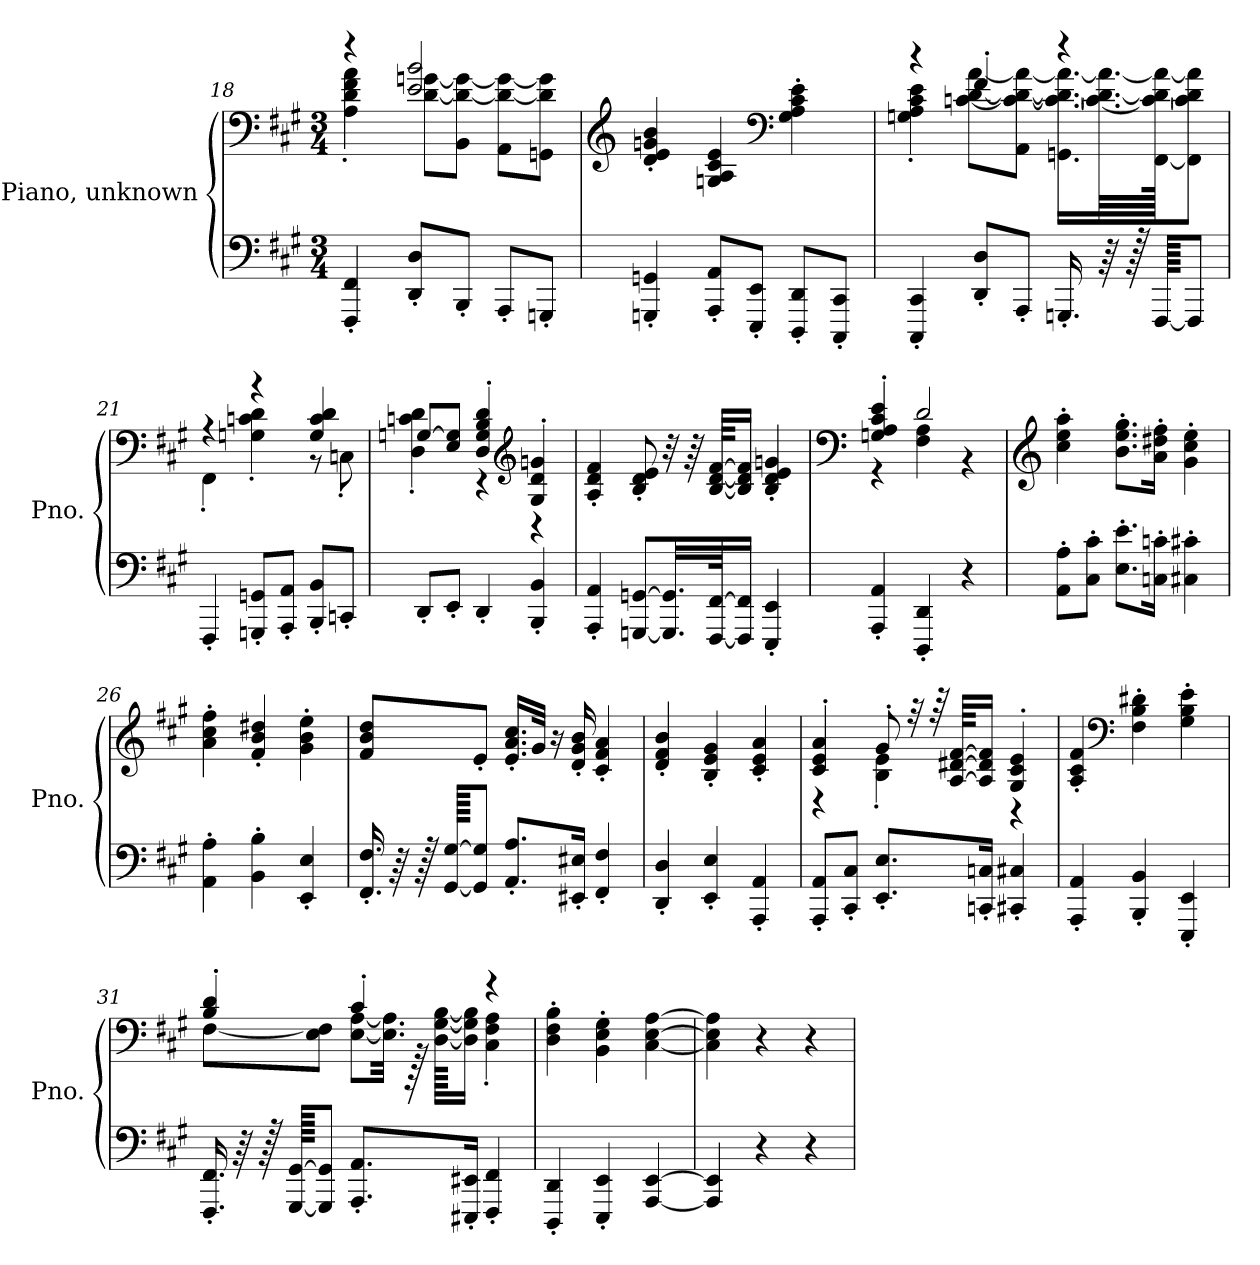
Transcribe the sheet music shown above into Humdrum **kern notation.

**kern	**kern
*part1	*part1
*staff2	*staff1
*I"Piano, unknown	*
*I'Pno.	*
*clefF4	*clefF4
*k[f#c#g#]	*k[f#c#g#]
*M3/4	*M3/4
=18	=18
*	*^
4FFF#/' 4FF#/'	4r	4A\' 4d\' 4f#\' 4a\'
8DD/' 8D/'L	2e/ 2b/	[8d\ [8gn\L
8BBB'/J	.	8BB\ 8d\_ 8g\_J
8AAA'/L	.	8AA\ 8d\_ 8g\_L
8GGGn'/J	.	8GGn\ 8d\] 8g\]J
*	*v	*v
=19	=19
*	*clefG2
4GGGn/' 4GGn/'	4d/' 4e/' 4gn/' 4b/'
8AAA/' 8AA/'L	4Gn/ 4A/ 4c#/ 4e/
8EEE/' 8EE/'J	.
*	*clefF4
8DDD/' 8DD/'L	4G\' 4A\' 4c#\' 4e\'
8CCC#/' 8CC#/'J	.
!!LO:LB:g=z
=20	=20
*	*^
4CCC#/' 4CC#/'	4r	4Gn\' 4A\' 4c#\' 4e\'
8DD/' 8D/'L	4f#'/	[8cn\ [8d\ [8a\L
8AAA'/J	.	8AA\ 8c\_ 8d\_ 8a\_J
16.GGGn'/	4r	16.GGn\ 16.c\_ 16.d\_ 16.a\_LL
64r	.	64.c\_ 64.d\_ 64.a\_LL
128r	.	.
[128FFF#/KKKKL	.	[128FF#\ 128c\_ 128d\_ 128a\_JJJK
8FFF#/J]	.	8FF#\] 8c\] 8d\] 8a\]J
=21	=21	=21
4FFF#'/	4r	4FF#'\
8GGGn/' 8GGn/'L	4r	4Gn\' 4cn\' 4d\'
8AAA/' 8AA/'J	.	.
8BBB/' 8BB/'L	4G/ 4c/ 4d/	8r
8CCn'/J	.	8Cn'\
=22	=22	=22
8DD'/L	[8Gn/L	4D\' 4cn\' 4d\'
8EE'/J	8E/ 8G/]J	.
4DD'/	4D/' 4G/' 4B/' 4d/'	4r
*	*clefG2	*
4BBB/' 4BB/'	4G/' 4d/' 4gn/'	4r
*	*v	*v
!!LO:PB:g=z
=23	=23
4AAA/' 4AA/'	4A/' 4d/' 4f#/'
[8GGGn/ [8GGn/L	8B/' 8d/' 8e/'
32.GGG/] 32.GG/]LL	32r
.	64r
[64FFF#/ [64FF#/JK	[64B/ [64d/ [64f#/KKLL
16FFF#/] 16FF#/]JJ	16B/] 16d/] 16f#/]JJ
4EEE/' 4EE/'	4B/' 4d/' 4e/' 4gn/'
=24	=24
*	*clefF4
*	*^
4AAA/' 4AA/'	4Gn/' 4A/' 4c#/' 4e/'	4r
4DDD/' 4DD/'	2d/	4F#\ 4A\
4r	.	4r
*	*v	*v
=25	=25
*	*clefG2
8AA\' 8A\'L	4cc#\' 4ee\' 4aa\'
8C#\' 8c#\'J	.
8.E\' 8.e\'L	8.b\' 8.ee\' 8.gg#\'L
16Cn\' 16cn\'Jk	16a\' 16dd#X\' 16ff#\'Jk
4C#X\' 4c#X\'	4g#\' 4cc#\' 4ee\'
=26	=26
4AA\' 4A\'	4a\' 4cc#\' 4ff#\'
4BB\' 4B\'	4f#/' 4b/' 4dd#X/'
4EE/' 4E/'	4g#\' 4b\' 4ee\'
!!LO:LB:g=z
=27	=27
16.FF#/' 16.F#/'	8f#/ 8b/ 8dd/L
64r	.
128r	.
[128GG#/ [128G#/KKKKL	.
8GG#/] 8G#/]J	8e'/J
8.AA/' 8.A/'L	16.e/' 16.a/' 16.cc#/'LL
.	32g#/JJk
.	16r
16EE#X/' 16E#X/'Jk	16d/' 16g#/' 16b/'
4FF#/' 4F#/'	4c#/' 4f#/' 4a/'
=28	=28
4DD/' 4D/'	4d/' 4f#/' 4b/'
4EE/' 4E/'	4B/' 4e/' 4g#/'
4AAA/' 4AA/'	4c#/' 4e/' 4a/'
=29	=29
*	*^
8AAA/' 8AA/'L	4c#/' 4e/' 4a/'	4r
8CC#/' 8C#/'J	.	.
8.EE/' 8.E/'L	8g#'/	4B\' 4e\'
.	32r	.
.	64r	.
.	[64A/ [64d#X/ [64f#/KKLL	.
16CCn/' 16Cn/'Jk	16A/] 16d#/] 16f#/]JJ	.
4CC#X/' 4C#X/'	4G#/' 4c#/' 4e/'	4r
*	*v	*v
=30	=30
4AAA/' 4AA/'	4A/' 4c#/' 4f#/'
*	*clefF4
4BBB/' 4BB/'	4F#\' 4B\' 4d#X\'
4EEE/' 4EE/'	4G#\' 4B\' 4e\'
!!LO:LB:g=z
=31	=31
*	*^
16.FFF#/' 16.FF#/'	4B/' 4d/'	[8F#\L
64r	.	.
128r	.	.
[128GGG#/ [128GG#/KKKKL	.	.
8GGG#/] 8GG#/]J	.	8E\ 8F#\]J
8.AAA/' 8.AA/'L	4c#'/	[8E\ [8A\L
.	.	32.E\] 32.A\]Jkk
.	.	128r
.	.	[128D\ [128G#\ [128B\KKKLL
16EEE#X/' 16EE#X/'Jk	.	16D\] 16G#\] 16B\]JJ
4FFF#/' 4FF#/'	4r	4C#\' 4F#\' 4A\'
*	*v	*v
=32	=32
4DDD/' 4DD/'	4D\' 4F#\' 4B\'
4EEE/' 4EE/'	4BB\' 4E\' 4G#\'
[4AAA/ [4EE/	[4C#\ [4E\ [4A\
=33	=33
4AAA/] 4EE/]	4C#\] 4E\] 4A\]
4r	4r
4r	4r
=	=
*-	*-
